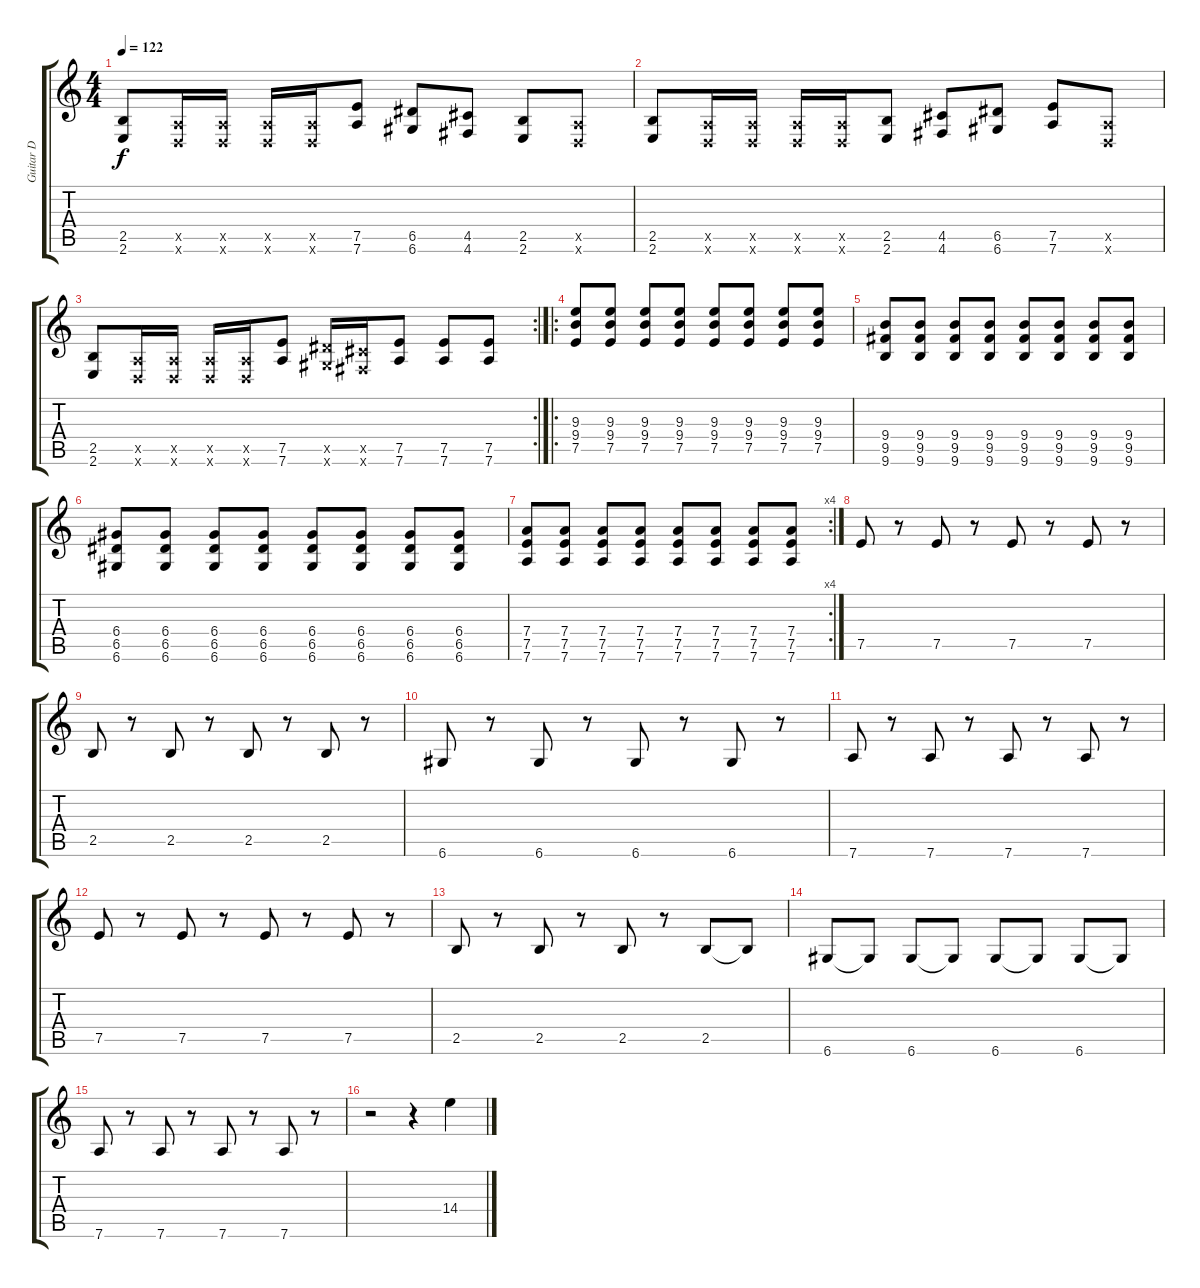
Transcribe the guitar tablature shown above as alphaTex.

\track ("Guitar D" "Guitar D") {instrument distortionguitar}
\staff {score tabs}
\tuning (E4 B3 G3 D3 A2 D2) {hide}
\ts (4 4)
\tempo 122
\clef g2
\ks c
(2.5 2.6).8{dy f} (0.5{x} 0.6{x}).16 (0.5{x} 0.6{x}).16 (0.5{x} 0.6{x}).16 (0.5{x} 0.6{x}).16 (7.5 7.6).8 (6.5 6.6).8 (4.5 4.6).8 (2.5 2.6).8 (0.5{x} 0.6{x}).8 |
(2.5 2.6).8 (0.5{x} 0.6{x}).16 (0.5{x} 0.6{x}).16 (0.5{x} 0.6{x}).16 (0.5{x} 0.6{x}).16 (2.5 2.6).8 (4.5 4.6).8 (6.5 6.6).8 (7.5 7.6).8 (0.5{x} 0.6{x}).8 |
\rc 2
(2.5 2.6).8 (0.5{x} 0.6{x}).16 (0.5{x} 0.6{x}).16 (0.5{x} 0.6{x}).16 (0.5{x} 0.6{x}).16 (7.5 7.6).8 (6.5{x} 6.6{x}).16 (4.5{x} 4.6{x}).16 (7.5 7.6).8 (7.5 7.6).8 (7.5 7.6).8 |
\ro
(9.3 9.4 7.5).8{instrument distortionguitar} (9.3 9.4 7.5).8 (9.3 9.4 7.5).8 (9.3 9.4 7.5).8 (9.3 9.4 7.5).8 (9.3 9.4 7.5).8 (9.3 9.4 7.5).8 (9.3 9.4 7.5).8 |
(9.4 9.5 9.6).8 (9.4 9.5 9.6).8 (9.4 9.5 9.6).8 (9.4 9.5 9.6).8 (9.4 9.5 9.6).8 (9.4 9.5 9.6).8 (9.4 9.5 9.6).8 (9.4 9.5 9.6).8 |
(6.4 6.5 6.6).8 (6.4 6.5 6.6).8 (6.4 6.5 6.6).8 (6.4 6.5 6.6).8 (6.4 6.5 6.6).8 (6.4 6.5 6.6).8 (6.4 6.5 6.6).8 (6.4 6.5 6.6).8 |
\rc 4
(7.4 7.5 7.6).8 (7.4 7.5 7.6).8 (7.4 7.5 7.6).8 (7.4 7.5 7.6).8 (7.4 7.5 7.6).8 (7.4 7.5 7.6).8 (7.4 7.5 7.6).8 (7.4 7.5 7.6).8 |
7.5.8{instrument electricguitarclean} r.8 7.5.8 r.8 7.5.8 r.8 7.5.8 r.8 |
2.5.8 r.8 2.5.8 r.8 2.5.8 r.8 2.5.8 r.8 |
6.6.8 r.8 6.6.8 r.8 6.6.8 r.8 6.6.8 r.8 |
7.6.8 r.8 7.6.8 r.8 7.6.8 r.8 7.6.8 r.8 |
7.5.8 r.8 7.5.8 r.8 7.5.8 r.8 7.5.8 r.8 |
2.5.8 r.8 2.5.8 r.8 2.5.8 r.8 2.5.8 2.5{t}.8 |
6.6.8 6.6{t}.8 6.6.8 6.6{t}.8 6.6.8 6.6{t}.8 6.6.8 6.6{t}.8 |
7.6.8 r.8 7.6.8 r.8 7.6.8 r.8 7.6.8 r.8 |
r.2 r.4 14.4.4
